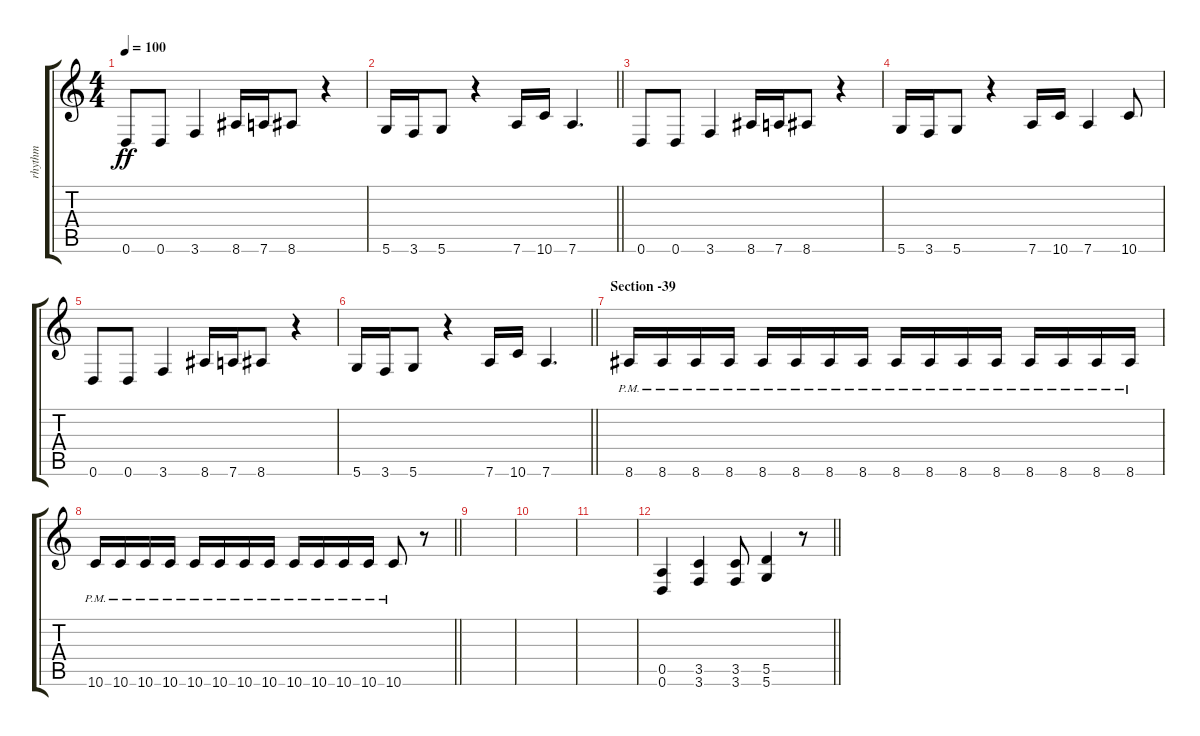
\track ("rhythm" "rhythm") {instrument overdrivenguitar}
\staff {score tabs}
\tuning (E4 B3 G3 D3 A2 D2) {hide}
\ts (4 4)
\tempo 100
\clef g2
\ks c
0.6.8{dy ff} 0.6.8 3.6.4 8.6.16 7.6.16 8.6.8 r.4 |
\barLineRight lightlight
5.6.16 3.6.16 5.6.8 r.4 7.6.16 10.6.16 7.6.4{d} |
0.6.8 0.6.8 3.6.4 8.6.16 7.6.16 8.6.8 r.4 |
5.6.16 3.6.16 5.6.8 r.4 7.6.16 10.6.16 7.6.4 10.6.8 |
0.6.8 0.6.8 3.6.4 8.6.16 7.6.16 8.6.8 r.4 |
\barLineRight lightlight
5.6.16 3.6.16 5.6.8 r.4 7.6.16 10.6.16 7.6.4{d} |
\section ("" "Section -39")
8.6{pm}.16 8.6{pm}.16 8.6{pm}.16 8.6{pm}.16 8.6{pm}.16 8.6{pm}.16 8.6{pm}.16 8.6{pm}.16 8.6{pm}.16 8.6{pm}.16 8.6{pm}.16 8.6{pm}.16 8.6{pm}.16 8.6{pm}.16 8.6{pm}.16 8.6{pm}.16 |
\barLineRight lightlight
10.6{pm}.16 10.6{pm}.16 10.6{pm}.16 10.6{pm}.16 10.6{pm}.16 10.6{pm}.16 10.6{pm}.16 10.6{pm}.16 10.6{pm}.16 10.6{pm}.16 10.6{pm}.16 10.6{pm}.16 10.6{pm}.8 r.8 |
|
|
|
\barLineRight lightlight
(0.5 0.6).4 (3.5 3.6).4 (3.5 3.6).8 (5.5 5.6).4 r.8
